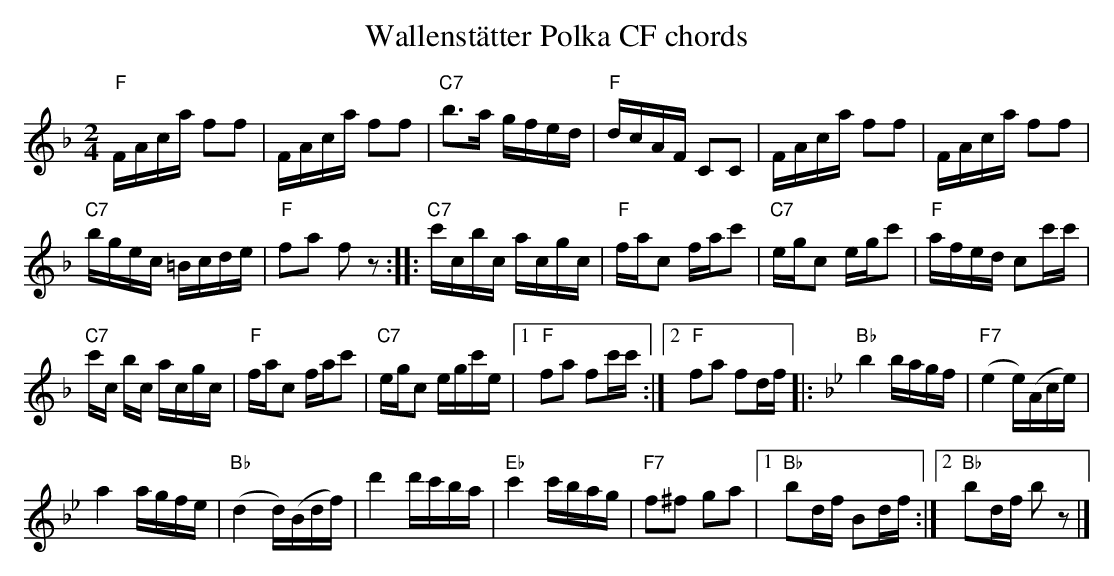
X:1
T: Wallenstätter Polka CF chords
M:2/4
L:1/16
K:F %%MIDI gchordon
"F"FAca f2f2 | FAca f2f2 | "C7"b3a gfed | "F"dcAF C2C2 | FAca f2f2 | FAca f2f2 |
"C7"bgec =Bcde | "F"f2a2 f2z2 :: "C7"c'cbc acgc | "F"fac2 fac'2 | "C7"egc2 egc'2 | "F"afed c2c'c' |
"C7"c'c bc acgc | "F"fac2 fac'2 | "C7"egc2 egc'e |1 "F"f2a2 f2c'c' :|2 "F"f2a2 f2df |: [K:Bb] "Bb"b4 bagf | ("F7"e4 e)(Ace) |
a4 agfe | ("Bb"d4 d)(Bdf) | d'4 d'c'ba | "Eb"c'4 c'bag | "F7"f2^f2 g2a2 |1 "Bb"b2df B2df :|2 "Bb"b2df b2z2 |]
